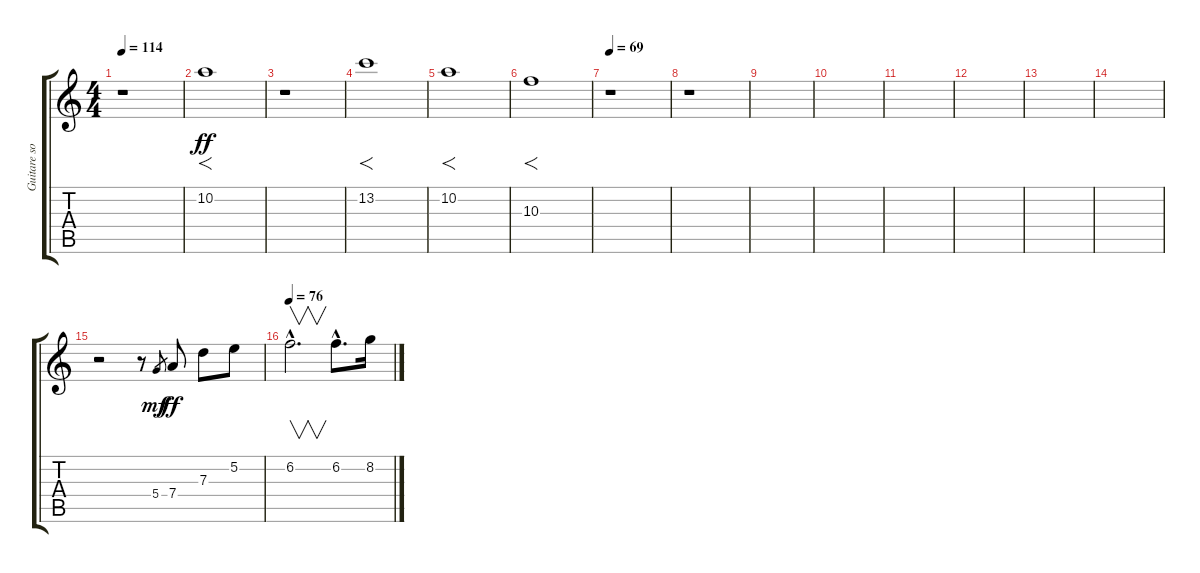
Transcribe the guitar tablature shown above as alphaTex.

\track ("Guitare solo" "Guitare so") {instrument distortionguitar}
\staff {score tabs}
\tuning (E4 B3 G3 D3 A2 E2) {hide}
\ts (4 4)
\tempo 114
\clef g2
\ks c
r.1{dy ff} |
10.2.1{f} |
r.1 |
13.2.1{f} |
10.2.1{f} |
10.3.1{f} |
\tempo 69
r.1 |
r.1 |
|
|
|
|
|
|
r.2 r.8 5.4.8{gr dy mf} 7.4.8{dy ff} 7.3.8 5.2.8 |
\tempo 76
6.2{hac}.2{v d} 6.2{hac}.8{d} 8.2{h}.16
